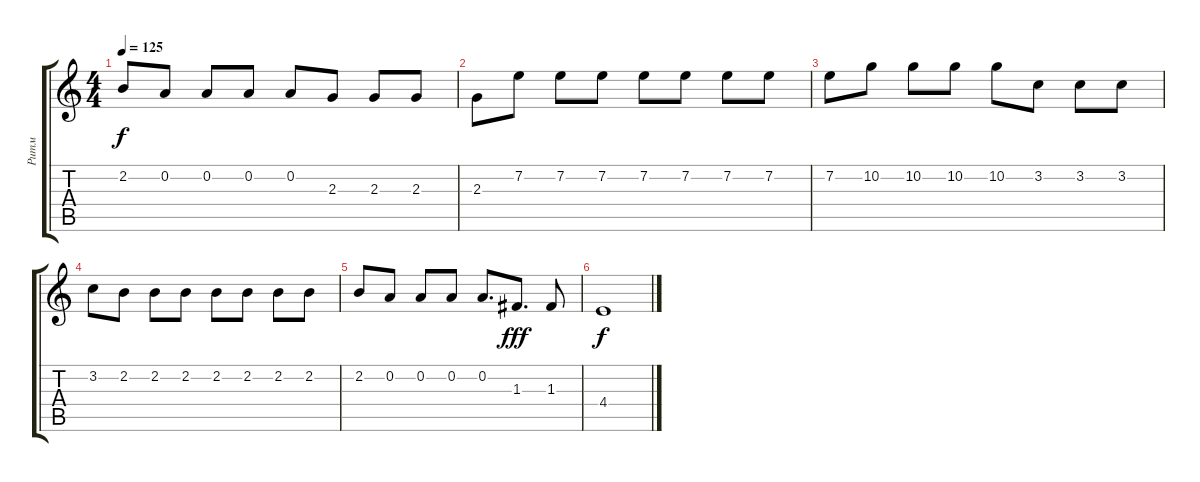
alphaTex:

\track ("Ритм" "Ритм") {instrument distortionguitar}
\staff {score tabs}
\tuning (D4 A3 F3 C3 G2 D2) {hide}
\ts (4 4)
\tempo 125
\clef g2
\ks c
2.2.8{dy f} 0.2.8 0.2.8 0.2.8 0.2.8 2.3.8 2.3.8 2.3.8 |
2.3.8 7.2.8 7.2.8 7.2.8 7.2.8 7.2.8 7.2.8 7.2.8 |
7.2.8 10.2.8 10.2.8 10.2.8 10.2.8 3.2.8 3.2.8 3.2.8 |
3.2.8 2.2.8 2.2.8 2.2.8 2.2.8 2.2.8 2.2.8 2.2.8 |
2.2.8 0.2.8 0.2.8 0.2.8 0.2.8{d} 1.3.8{d dy fff} 1.3.8 |
4.4.1{dy f}
